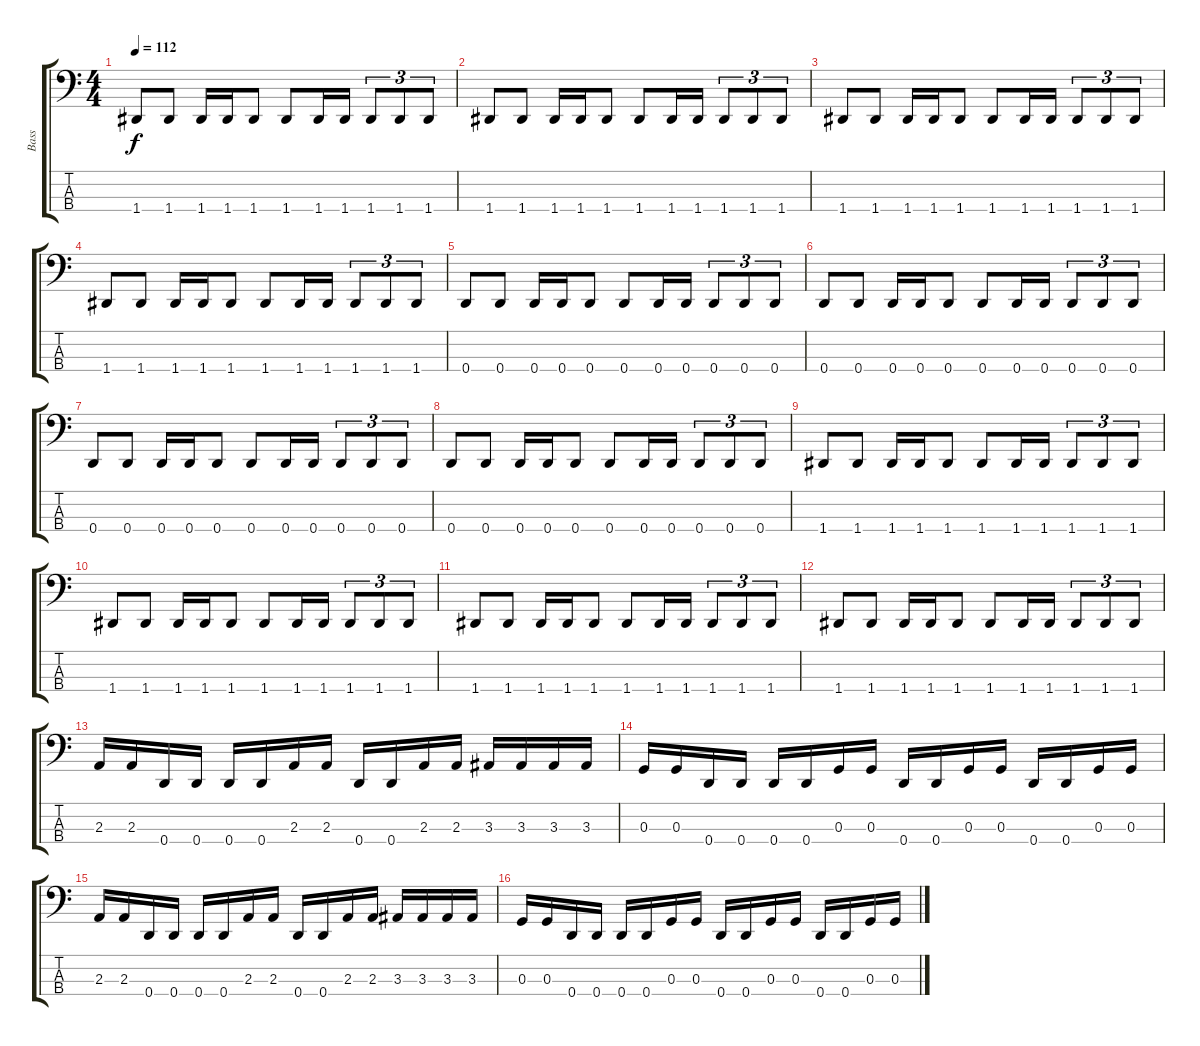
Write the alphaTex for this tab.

\track ("Bass" "Bass") {instrument electricbassfinger}
\staff {score tabs}
\tuning (F2 C2 G1 D1) {hide}
\ts (4 4)
\tempo 112
\clef f4
\ks c
1.4.8{dy f} 1.4.8 1.4.16 1.4.16 1.4.8 1.4.8 1.4.16 1.4.16 1.4.8{tu (3 2)} 1.4.8{tu (3 2)} 1.4.8{tu (3 2)} |
1.4.8 1.4.8 1.4.16 1.4.16 1.4.8 1.4.8 1.4.16 1.4.16 1.4.8{tu (3 2)} 1.4.8{tu (3 2)} 1.4.8{tu (3 2)} |
1.4.8 1.4.8 1.4.16 1.4.16 1.4.8 1.4.8 1.4.16 1.4.16 1.4.8{tu (3 2)} 1.4.8{tu (3 2)} 1.4.8{tu (3 2)} |
1.4.8 1.4.8 1.4.16 1.4.16 1.4.8 1.4.8 1.4.16 1.4.16 1.4.8{tu (3 2)} 1.4.8{tu (3 2)} 1.4.8{tu (3 2)} |
0.4.8 0.4.8 0.4.16 0.4.16 0.4.8 0.4.8 0.4.16 0.4.16 0.4.8{tu (3 2)} 0.4.8{tu (3 2)} 0.4.8{tu (3 2)} |
0.4.8 0.4.8 0.4.16 0.4.16 0.4.8 0.4.8 0.4.16 0.4.16 0.4.8{tu (3 2)} 0.4.8{tu (3 2)} 0.4.8{tu (3 2)} |
0.4.8 0.4.8 0.4.16 0.4.16 0.4.8 0.4.8 0.4.16 0.4.16 0.4.8{tu (3 2)} 0.4.8{tu (3 2)} 0.4.8{tu (3 2)} |
0.4.8 0.4.8 0.4.16 0.4.16 0.4.8 0.4.8 0.4.16 0.4.16 0.4.8{tu (3 2)} 0.4.8{tu (3 2)} 0.4.8{tu (3 2)} |
1.4.8 1.4.8 1.4.16 1.4.16 1.4.8 1.4.8 1.4.16 1.4.16 1.4.8{tu (3 2)} 1.4.8{tu (3 2)} 1.4.8{tu (3 2)} |
1.4.8 1.4.8 1.4.16 1.4.16 1.4.8 1.4.8 1.4.16 1.4.16 1.4.8{tu (3 2)} 1.4.8{tu (3 2)} 1.4.8{tu (3 2)} |
1.4.8 1.4.8 1.4.16 1.4.16 1.4.8 1.4.8 1.4.16 1.4.16 1.4.8{tu (3 2)} 1.4.8{tu (3 2)} 1.4.8{tu (3 2)} |
1.4.8 1.4.8 1.4.16 1.4.16 1.4.8 1.4.8 1.4.16 1.4.16 1.4.8{tu (3 2)} 1.4.8{tu (3 2)} 1.4.8{tu (3 2)} |
2.3.16 2.3.16 0.4.16 0.4.16 0.4.16 0.4.16 2.3.16 2.3.16 0.4.16 0.4.16 2.3.16 2.3.16 3.3.16 3.3.16 3.3.16 3.3.16 |
0.3.16 0.3.16 0.4.16 0.4.16 0.4.16 0.4.16 0.3.16 0.3.16 0.4.16 0.4.16 0.3.16 0.3.16 0.4.16 0.4.16 0.3.16 0.3.16 |
2.3.16 2.3.16 0.4.16 0.4.16 0.4.16 0.4.16 2.3.16 2.3.16 0.4.16 0.4.16 2.3.16 2.3.16 3.3.16 3.3.16 3.3.16 3.3.16 |
0.3.16 0.3.16 0.4.16 0.4.16 0.4.16 0.4.16 0.3.16 0.3.16 0.4.16 0.4.16 0.3.16 0.3.16 0.4.16 0.4.16 0.3.16 0.3.16
